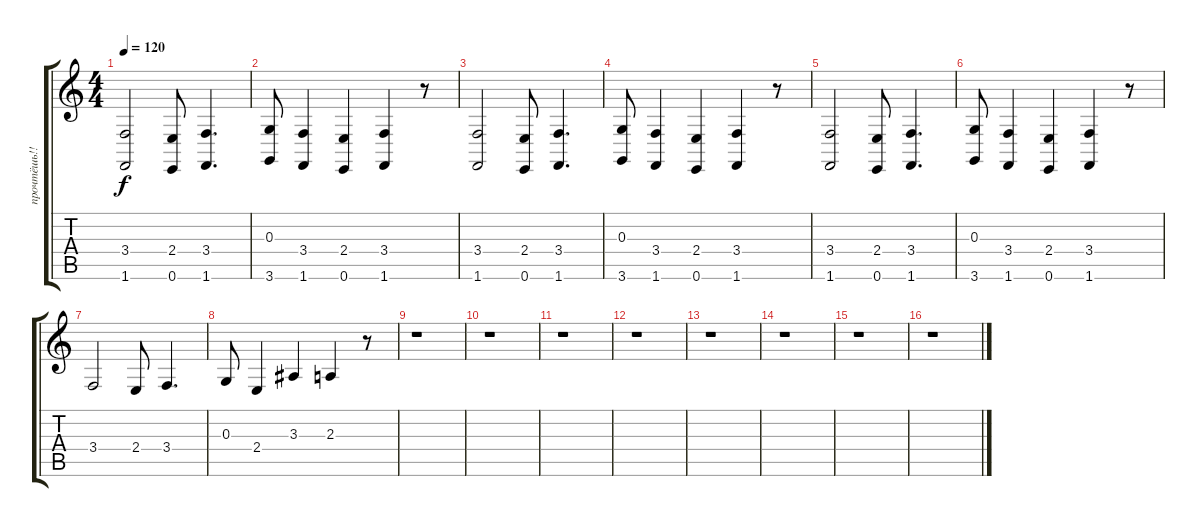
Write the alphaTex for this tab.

\track ("прочтёшь!!!!!" "прочтёшь!!") {instrument harmonica}
\staff {score tabs}
\tuning (E4 B3 G3 D3 A2 E2) {hide}
\ts (4 4)
\tempo 120
\clef g2
\ks c
(3.4 1.6).2{dy f} (2.4 0.6).8 (3.4 1.6).4{d} |
(0.3 3.6).8 (3.4 1.6).4 (2.4 0.6).4 (3.4 1.6).4 r.8 |
(3.4 1.6).2 (2.4 0.6).8 (3.4 1.6).4{d} |
(0.3 3.6).8 (3.4 1.6).4 (2.4 0.6).4 (3.4 1.6).4 r.8 |
(3.4 1.6).2 (2.4 0.6).8 (3.4 1.6).4{d} |
(0.3 3.6).8 (3.4 1.6).4 (2.4 0.6).4 (3.4 1.6).4 r.8 |
3.4.2 2.4.8 3.4.4{d} |
0.3.8 2.4.4 3.3.4 2.3.4 r.8 |
r.1 |
r.1 |
r.1 |
r.1 |
r.1 |
r.1 |
r.1 |
r.1
